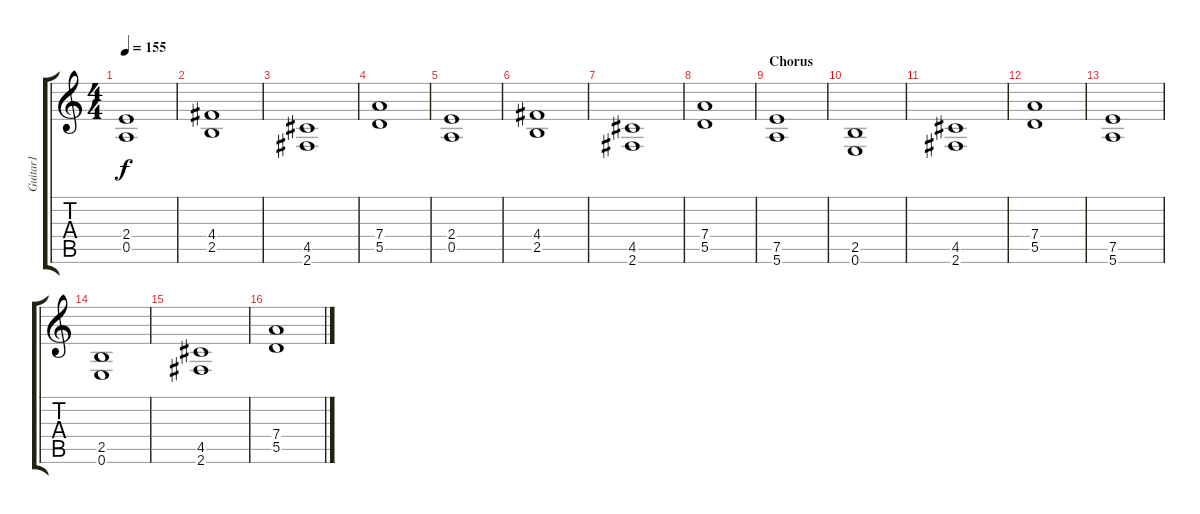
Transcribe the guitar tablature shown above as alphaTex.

\track ("Guitar1" "Guitar1") {instrument overdrivenguitar}
\staff {score tabs}
\tuning (E4 B3 G3 D3 A2 E2) {hide}
\ts (4 4)
\tempo 155
\clef g2
\ks c
(2.4 0.5).1{dy f} |
(4.4 2.5).1 |
(4.5 2.6).1 |
(7.4 5.5).1 |
(2.4 0.5).1 |
(4.4 2.5).1 |
(4.5 2.6).1 |
(7.4 5.5).1 |
\section ("" "Chorus")
(7.5 5.6).1 |
(2.5 0.6).1 |
(4.5 2.6).1 |
(7.4 5.5).1 |
(7.5 5.6).1 |
(2.5 0.6).1 |
(4.5 2.6).1 |
(7.4 5.5).1
